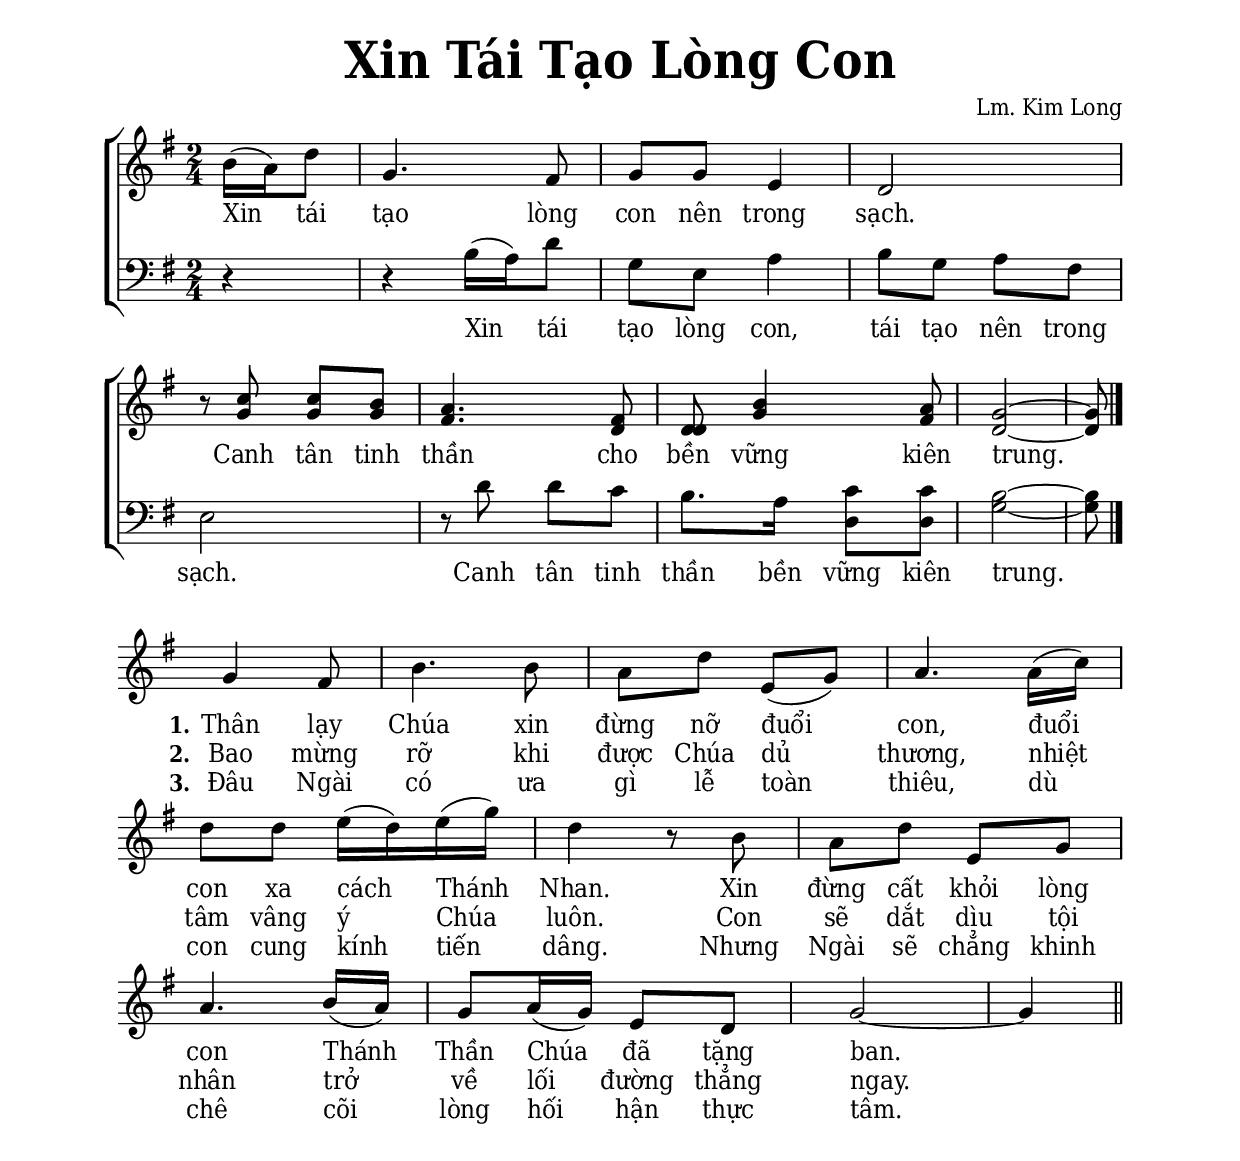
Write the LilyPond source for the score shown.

% Cài đặt chung
\version "2.22.1"
\include "english.ly"

\header {
  title = \markup { \fontsize #3 "Xin Tái Tạo Lòng Con" }
  composer = "Lm. Kim Long"
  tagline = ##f
}

% Nhạc
nhacDiepKhucSop = \relative c'' {
  \partial 4 b16 (a) d8 |
  g,4. fs8 |
  g g e4 |
  d2 |
  r8
  <<
    {
      c' c b |
      a4. fs8 |
      d b'4 a8 |
      g2 ~ |
      g8
    }
    {
      g8 g g |
      fs4. d8 |
      d g4 fs8 |
      d2 ~ |
      d8
    }
  >>
  \bar "|."
}

nhacDiepKhucBas = \relative c' {
  r4 |
  r b16 (a) d8 |
  g, e a4 |
  b8 g a fs |
  e2 |
  r8 d' d c |
  b8. a16
  <<
    {
      c8 c |
      b2 ~ |
      b8
    }
    {
      d,8 d |
      g2 ~ |
      g8
    }
  >>
}

nhacPhienKhuc = \relative c'' {
  \partial 4. g4 fs8 |
  b4. b8 |
  a d e, (g) |
  a4. a16 (c) |
  d8 d e16 (d) e (g) |
  d4 r8 b |
  a d e, g |
  a4. b16 (a) |
  g8 a16 (g) e8 d |
  g2 ~ |
  g4 \bar "||"
}

% Lời
loiDiepKhucSop = \lyricmode {
  Xin tái tạo lòng con nên trong sạch.
  Canh tân tinh thần cho bền vững kiên trung.
}

loiDiepKhucBas = \lyricmode {
  Xin tái tạo lòng con, tái tạo nên trong sạch.
  Canh tân tinh thần bền vững kiên trung.
}

loiPhienKhucMot = \lyricmode {
  \set stanza = "1."
  Thân lạy Chúa xin đừng nỡ đuổi con, đuổi con xa cách Thánh Nhan.
  Xin đừng cất khỏi lòng con Thánh Thần Chúa đã tặng ban.
}

loiPhienKhucHai = \lyricmode {
  \set stanza = "2."
  Bao mừng rỡ khi được Chúa dủ thương, nhiệt tâm vâng ý Chúa luôn.
  Con sẽ dắt dìu tội nhân trở về lối đường thẳng ngay.
}

loiPhienKhucBa = \lyricmode {
  \set stanza = "3."
  Đâu Ngài có ưa gì lễ toàn thiêu, dù con cung kính tiến dâng.
  Nhưng Ngài sẽ chẳng khinh chê cõi lòng hối hận thực tâm.
}

% Dàn trang
\paper {
  #(set-paper-size "a4")
  top-margin = 20\mm
  bottom-margin = 20\mm
  left-margin = 20\mm
  right-margin = 20\mm
  indent = #0
  #(define fonts
    (make-pango-font-tree
      "Deja Vu Serif Condensed"
      "Deja Vu Serif Condensed"
      "Deja Vu Serif Condensed"
      (/ 20 20)))
  print-page-number = #f
  %page-count = #1
}

TongNhip = {
  \key g \major \time 2/4
  \set Timing.beamExceptions = #'()
  \set Timing.baseMoment = #(ly:make-moment 1/4)
}

\score {
  \new ChoirStaff <<
    \new Staff <<
      \new Voice = "beSop" {
        \clef treble \TongNhip \nhacDiepKhucSop
      }
      \new Lyrics \lyricsto beSop \loiDiepKhucSop
    >>
    \new Staff <<
        \clef "bass"
        \new Voice = beBas {
          \TongNhip \nhacDiepKhucBas
        }
      \new Lyrics \lyricsto beBas \loiDiepKhucBas
    >>
  >>
  \layout {
    \override Lyrics.LyricSpace.minimum-distance = #2
    \override Score.BarNumber.break-visibility = ##(#f #f #f)
    \override Score.SpacingSpanner.uniform-stretching = ##t
  }
}

\score {
  \new ChoirStaff <<
    \new Staff
      <<
      \new Voice = beSop {
        \TongNhip \nhacPhienKhuc
      }
    >>
    \new Lyrics \lyricsto beSop \loiPhienKhucMot
    \new Lyrics \lyricsto beSop \loiPhienKhucHai
    \new Lyrics \lyricsto beSop \loiPhienKhucBa
  >>
  \layout {
    \override Staff.TimeSignature.transparent = ##t
    %\override Lyrics.LyricText.font-size = #+2.2
    \override Lyrics.LyricSpace.minimum-distance = #2
    \override Score.BarNumber.break-visibility = ##(#f #f #f)
    \override Score.SpacingSpanner.uniform-stretching = ##t
  } 
}
